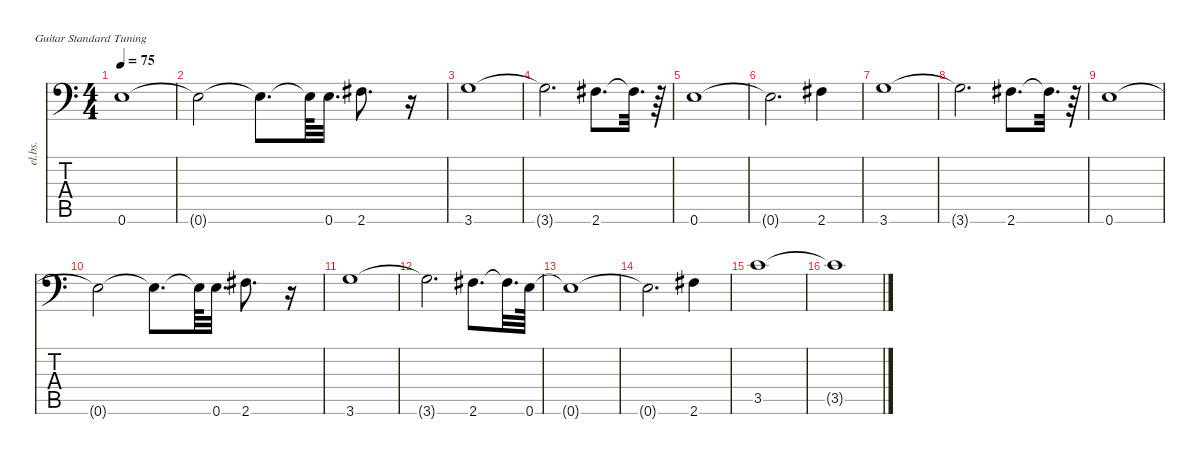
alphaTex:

\defaultSystemsLayout 4
\hideDynamics
\bracketExtendMode nobrackets
\otherSystemsTrackNameOrientation horizontal
\track ("Bass" "el.bs.") {instrument electricbassfinger}
\staff {score tabs}
\tuning (E4 B3 G3 D3 A2 E2)
\ts (4 4)
\tempo 75
\clef f4
\ks c
0.6.1{dy f} |
0.6{t}.2 0.6{t}.8{d} 0.6{t}.64 0.6.32{d} 2.6{acc #}.8{d} r.16 |
3.6.1 |
3.6{t}.2{d} 2.6{acc #}.8{d} 2.6{t acc #}.32{d} r.64 |
0.6.1 |
0.6{t}.2{d} 2.6{acc #}.4 |
3.6.1 |
3.6{t}.2{d} 2.6{acc #}.8{d} 2.6{t acc #}.32{d} r.64 |
0.6.1 |
0.6{t}.2 0.6{t}.8{d} 0.6{t}.64 0.6.32{d} 2.6{acc #}.8{d} r.16 |
3.6.1 |
3.6{t}.2{d} 2.6{acc #}.8{d} 2.6{t acc #}.32{d} 0.6.64 |
0.6{t}.1 |
0.6{t}.2{d} 2.6{acc #}.4 |
3.5.1 |
3.5{t}.1
